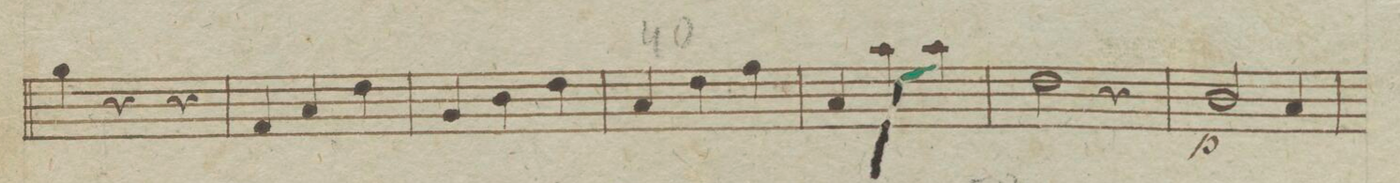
**kern	**dynam
*I"Violon	*
*clefF4	*
*k[b-e-]	*
*M3/4	*
4B-\yy	.
4ryy	.
4ryy	.
=38	=38
4AA/yy	.
4C/yy	.
4F\yy	.
=39	=39
4BB-/yy	.
4D\yy	.
4F\yy	.
=40	=40
4C/yy	.
4F\yy	.
4A\yy	.
=41	=41
4C/yy	.
4c\yy	.
4c\yy	.
=42	=42
2F\yy	.
4ryy	.
=43	=43
2D/yy	p
4C/yy	.
=44	=44
*-	*-
